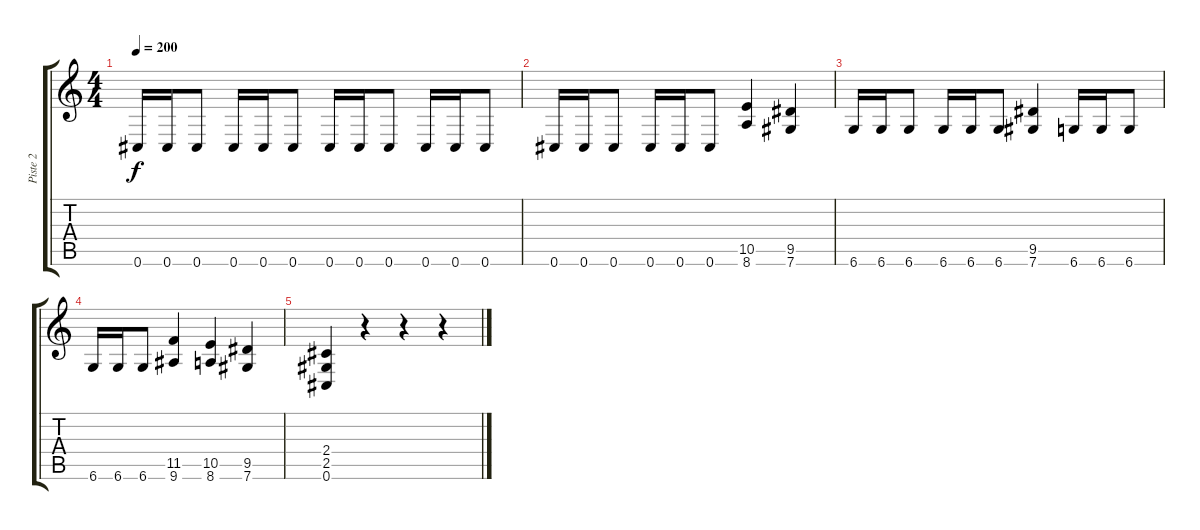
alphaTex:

\track ("Piste 2" "Piste 2") {instrument distortionguitar}
\staff {score tabs}
\tuning (Db4 Ab3 E3 B2 Gb2 Db2) {hide}
\ts (4 4)
\tempo 200
\clef g2
\ks c
0.6.16{dy f} 0.6.16 0.6.8 0.6.16 0.6.16 0.6.8 0.6.16 0.6.16 0.6.8 0.6.16 0.6.16 0.6.8 |
0.6.16 0.6.16 0.6.8 0.6.16 0.6.16 0.6.8 (10.5 8.6).4 (9.5 7.6).4 |
6.6.16 6.6.16 6.6.8 6.6.16 6.6.16 6.6.8 (9.5 7.6).4 6.6.16 6.6.16 6.6.8 |
6.6.16 6.6.16 6.6.8 (11.5 9.6).4 (10.5 8.6).4 (9.5 7.6).4 |
(2.4 2.5 0.6).4 r.4 r.4 r.4
